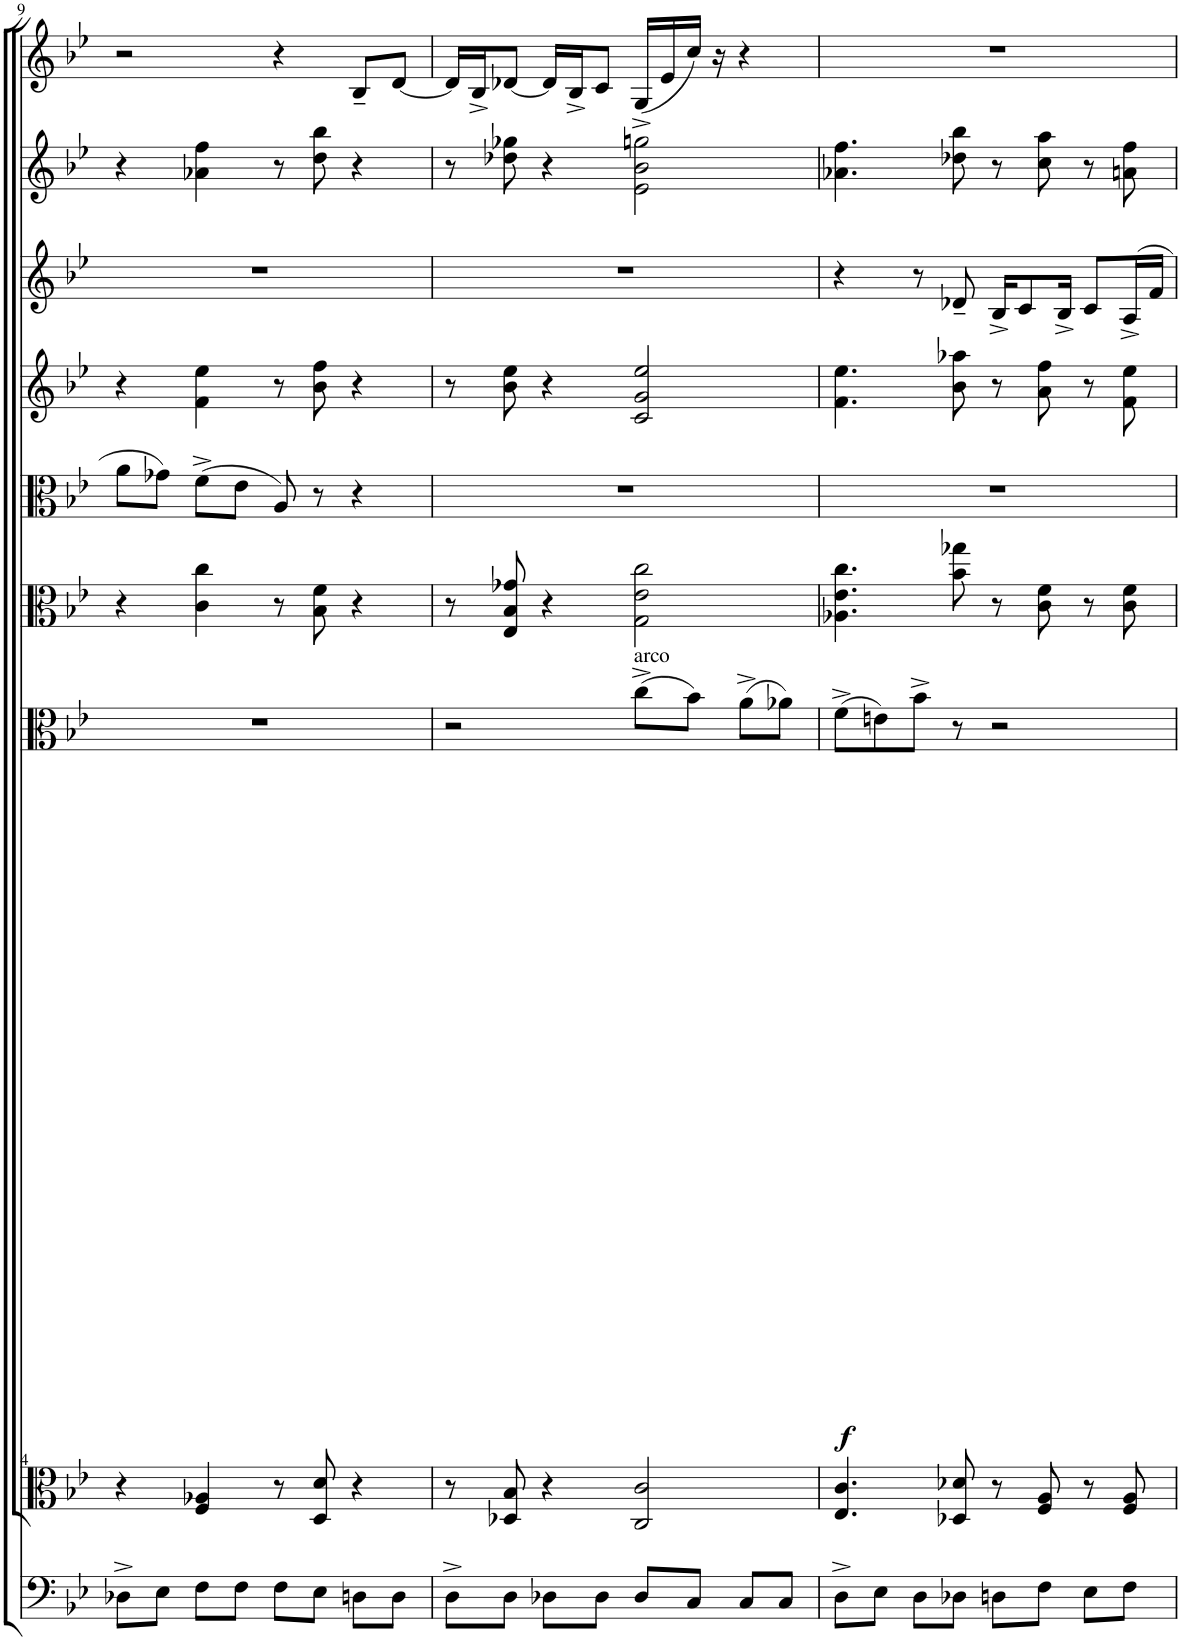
**kern	**kern	**kern	**dynam	**kern	**kern	**kern	**kern	**kern	**kern
*part9	*part8	*part7	*part7	*part6	*part5	*part4	*part3	*part2	*part1
*staff9	*staff8	*staff7	*staff7	*staff6	*staff5	*staff4	*staff3	*staff2	*staff1
*I"Bass	*I"Viola 8	*I"Viola 7	*	*I"Viola 6	*I"Viola 5	*I"Viola 4	*I"Viola 3	*I"Viola 2	*I"Viola 1
*	*I'Vla	*I'Vla	*	*I'Vla	*I'Vla	*I'Vla	*I'Vla	*I'Vla	*I'Vla
!!LO:PB:g=z
*clefF4	*clefC3	*clefC3	*	*clefC3	*clefC3	*clefG2	*clefG2	*clefG2	*clefG2
*k[b-e-]	*k[b-e-]	*k[b-e-]	*	*k[b-e-]	*k[b-e-]	*k[b-e-]	*k[b-e-]	*k[b-e-]	*k[b-e-]
*M4/4	*M4/4	*M4/4	*	*M4/4	*M4/4	*M4/4	*M4/4	*M4/4	*M4/4
*met(c)	*met(c)	*met(c)	*	*met(c)	*met(c)	*met(c)	*met(c)	*met(c)	*met(c)
=9	=9	=9	=9	=9	=9	=9	=9	=9	=9
8D-X^\L	4r	1r	.	4r	8a\L	4r	1r	4r	2r
8E-\J	.	.	.	.	8g-X\J	.	.	.	.
8F\L	4F/ 4A-X/	.	.	4c\ 4cc\	(8f^\L	4f\ 4ee-\	.	4a-X\ 4ff\	.
8F\J	.	.	.	.	8e-\J	.	.	.	.
8F\L	8r	.	.	8r	8A/)	8r	.	8r	4r
8E-\J	8D/ 8d/	.	.	8B-\ 8f\	8r	8b-\ 8ff\	.	8dd\ 8bb-\	.
8Dn\L	4r	.	.	4r	4r	4r	.	4r	8B-~/L
8D\J	.	.	.	.	.	.	.	.	[8d/J
=10	=10	=10	=10	=10	=10	=10	=10	=10	=10
8D^\L	8r	2r	.	8r	1r	8r	1r	8r	16d/LL]
.	.	.	.	.	.	.	.	.	16B-^/J
8D\J	8D-X/ 8B-/	.	.	8E-/ 8B-/ 8g-X/	.	8b-\ 8ee-\	.	8dd-X\ 8gg-X\	[8d-X/J
8D-X\L	4r	.	.	4r	.	4r	.	4r	16d-/LL]
.	.	.	.	.	.	.	.	.	16B-^/J
8D-\J	.	.	.	.	.	.	.	.	8c/J
!	!	!LO:TX:a:t=arco	!	!	!	!	!	!	!
!	!	!	!LO:DY:b	!	!	!	!	!	!
8D-/L	2C/ 2c/	(8cc^\L	f	2G\ 2e-\ 2cc\	.	2c/ 2g/ 2ee-/	.	2e-\ 2b-\ 2ggn\	(16G^/LL
.	.	.	.	.	.	.	.	.	16e-/
8C/J	.	8b-\J)	.	.	.	.	.	.	16cc/JJ)
.	.	.	.	.	.	.	.	.	16r
8C/L	.	(8a^\L	.	.	.	.	.	.	4r
8C/J	.	8a-X\J)	.	.	.	.	.	.	.
=11	=11	=11	=11	=11	=11	=11	=11	=11	=11
8D^\L	4.E-/ 4.c/	(8f^\L	.	4.A-X\ 4.e-\ 4.cc\	1r	4.f\ 4.ee-\	4r	4.a-X\ 4.ff\	1r
8E-\J	.	8en\)	.	.	.	.	.	.	.
8D\L	.	8b-^\J	.	.	.	.	8r	.	.
8D-X\J	8D-X/ 8d-X/	8r	.	8b-\ 8gg-X\	.	8b-\ 8aa-X\	8d-X~/	8dd-X\ 8bb-\	.
8Dn\L	8r	2r	.	8r	.	8r	16B-^/KL	8r	.
.	.	.	.	.	.	.	8c/	.	.
8F\J	8F/ 8A/	.	.	8c\ 8f\	.	8a\ 8ff\	.	8cc\ 8aa\	.
.	.	.	.	.	.	.	16B-^/Jk	.	.
8E-\L	8r	.	.	8r	.	8r	8c/L	8r	.
8F\J	8F/ 8A/	.	.	8c\ 8f\	.	8f\ 8ee-\	16A^/L	8an\ 8ff\	.
.	.	.	.	.	.	.	16f/JJ	.	.
=	=	=	=	=	=	=	=	=	=
*-	*-	*-	*-	*-	*-	*-	*-	*-	*-
